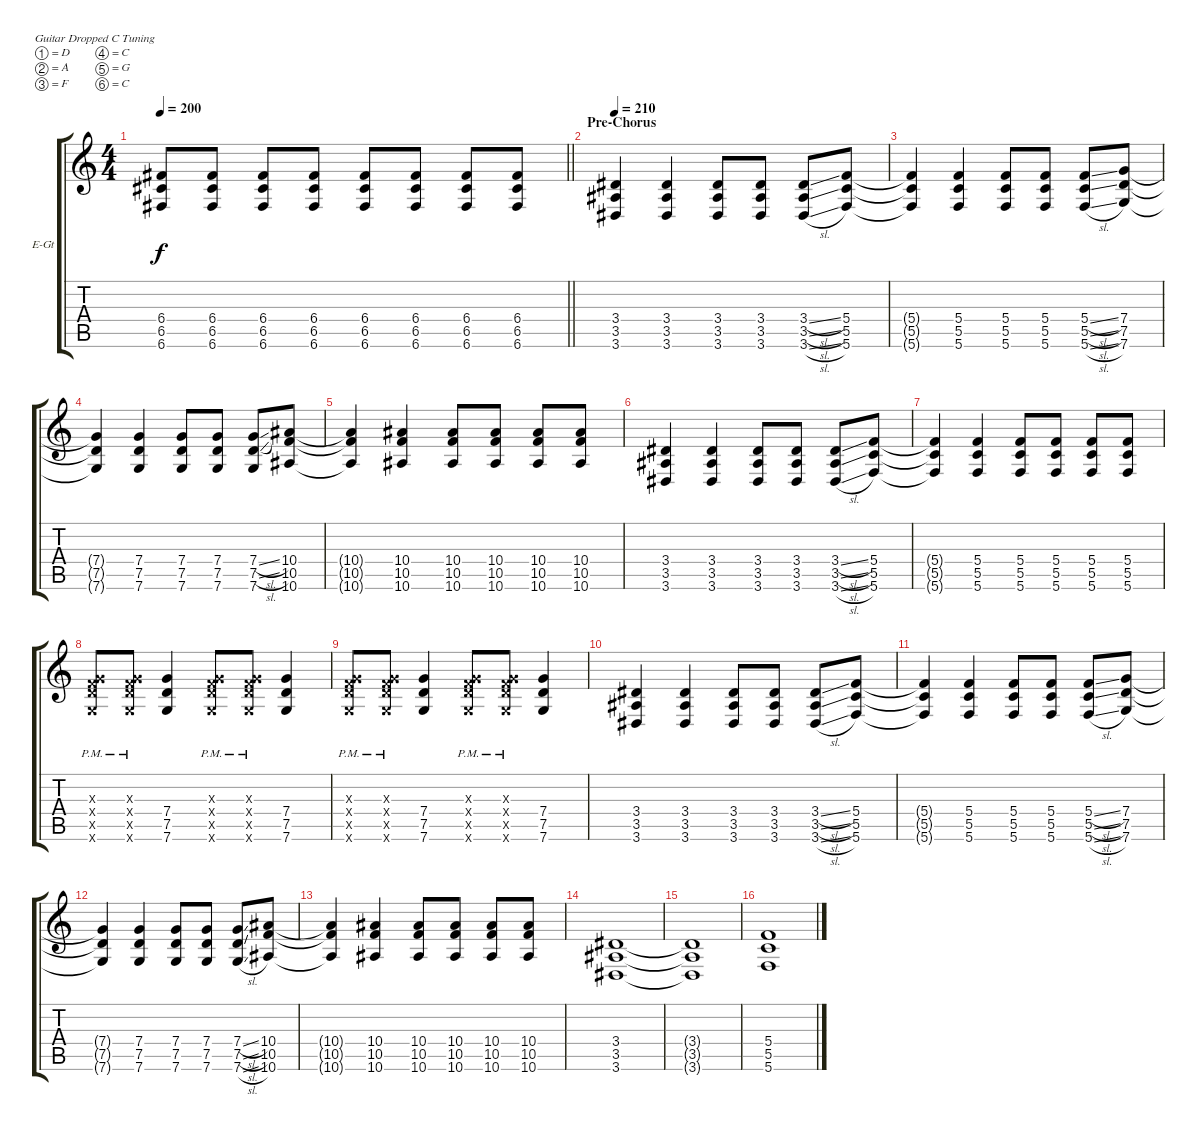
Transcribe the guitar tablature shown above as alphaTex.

\bracketExtendMode groupsimilarinstruments
\firstSystemTrackNameOrientation horizontal
\otherSystemsTrackNameOrientation horizontal
\track ("Lead" "E-Gt") {instrument distortionguitar}
\staff {score tabs}
\tuning (D4 A3 F3 C3 G2 C2)
\ts (4 4)
\tempo 200
\clef g2
\barLineRight lightlight
\ks c
(6.4 6.5 6.6).8{dy f} (6.4 6.5 6.6).8 (6.4 6.5 6.6).8 (6.4 6.5 6.6).8 (6.4 6.5 6.6).8 (6.4 6.5 6.6).8 (6.4 6.5 6.6).8 (6.4 6.5 6.6).8 |
\section ("" "Pre-Chorus")
\tempo 210
(3.4 3.5 3.6).4 (3.4 3.5 3.6).4 (3.4 3.5 3.6).8 (3.4 3.5 3.6).8 (3.4{sl} 3.5{sl} 3.6{sl}).8 (5.4 5.5 5.6).8 |
(5.4{t} 5.5{t} 5.6{t}).4 (5.4 5.5 5.6).4 (5.4 5.5 5.6).8 (5.4 5.5 5.6).8 (5.4{sl} 5.5{sl} 5.6{sl}).8 (7.4 7.5 7.6).8 |
(7.4{t} 7.5{t} 7.6{t}).4 (7.4 7.5 7.6).4 (7.4 7.5 7.6).8 (7.4 7.5 7.6).8 (7.4{sl} 7.5{sl} 7.6).8 (10.4 10.5 10.6).8 |
(10.4{t} 10.5{t} 10.6{t}).4 (10.4 10.5 10.6).4 (10.4 10.5 10.6).8 (10.4 10.5 10.6).8 (10.4 10.5 10.6).8 (10.4 10.5 10.6).8 |
(3.4 3.5 3.6).4 (3.4 3.5 3.6).4 (3.4 3.5 3.6).8 (3.4 3.5 3.6).8 (3.4{sl} 3.5{sl} 3.6{sl}).8 (5.4 5.5 5.6).8 |
(5.4{t} 5.5{t} 5.6{t}).4 (5.4 5.5 5.6).4 (5.4 5.5 5.6).8 (5.4 5.5 5.6).8 (5.4 5.5 5.6).8 (5.4 5.5 5.6).8 |
(0.3{x} 7.4{pm x} 7.5{pm x} 7.6{pm x}).8 (0.3{x} 7.4{pm x} 7.5{pm x} 7.6{pm x}).8 (7.4 7.5 7.6).4 (0.3{x} 7.4{pm x} 7.5{pm x} 7.6{pm x}).8 (0.3{x} 7.4{pm x} 7.5{pm x} 7.6{pm x}).8 (7.4 7.5 7.6).4 |
(0.3{x} 7.4{pm x} 7.5{pm x} 7.6{pm x}).8 (0.3{x} 7.4{pm x} 7.5{pm x} 7.6{pm x}).8 (7.4 7.5 7.6).4 (0.3{x} 7.4{pm x} 7.5{pm x} 7.6{pm x}).8 (0.3{x} 7.4{pm x} 7.5{pm x} 7.6{pm x}).8 (7.4 7.5 7.6).4 |
(3.4 3.5 3.6).4 (3.4 3.5 3.6).4 (3.4 3.5 3.6).8 (3.4 3.5 3.6).8 (3.4{sl} 3.5{sl} 3.6{sl}).8 (5.4 5.5 5.6).8 |
(5.4{t} 5.5{t} 5.6{t}).4 (5.4 5.5 5.6).4 (5.4 5.5 5.6).8 (5.4 5.5 5.6).8 (5.4{sl} 5.5{sl} 5.6{sl}).8 (7.4 7.5 7.6).8 |
(7.4{t} 7.5{t} 7.6{t}).4 (7.4 7.5 7.6).4 (7.4 7.5 7.6).8 (7.4 7.5 7.6).8 (7.4{sl} 7.5{sl} 7.6{sl}).8 (10.4 10.5 10.6).8 |
(10.4{t} 10.5{t} 10.6{t}).4 (10.4 10.5 10.6).4 (10.4 10.5 10.6).8 (10.4 10.5 10.6).8 (10.4 10.5 10.6).8 (10.4 10.5 10.6).8 |
(3.4 3.5 3.6).1 |
(3.4{t} 3.5{t} 3.6{t}).1 |
(5.4 5.5 5.6).1
